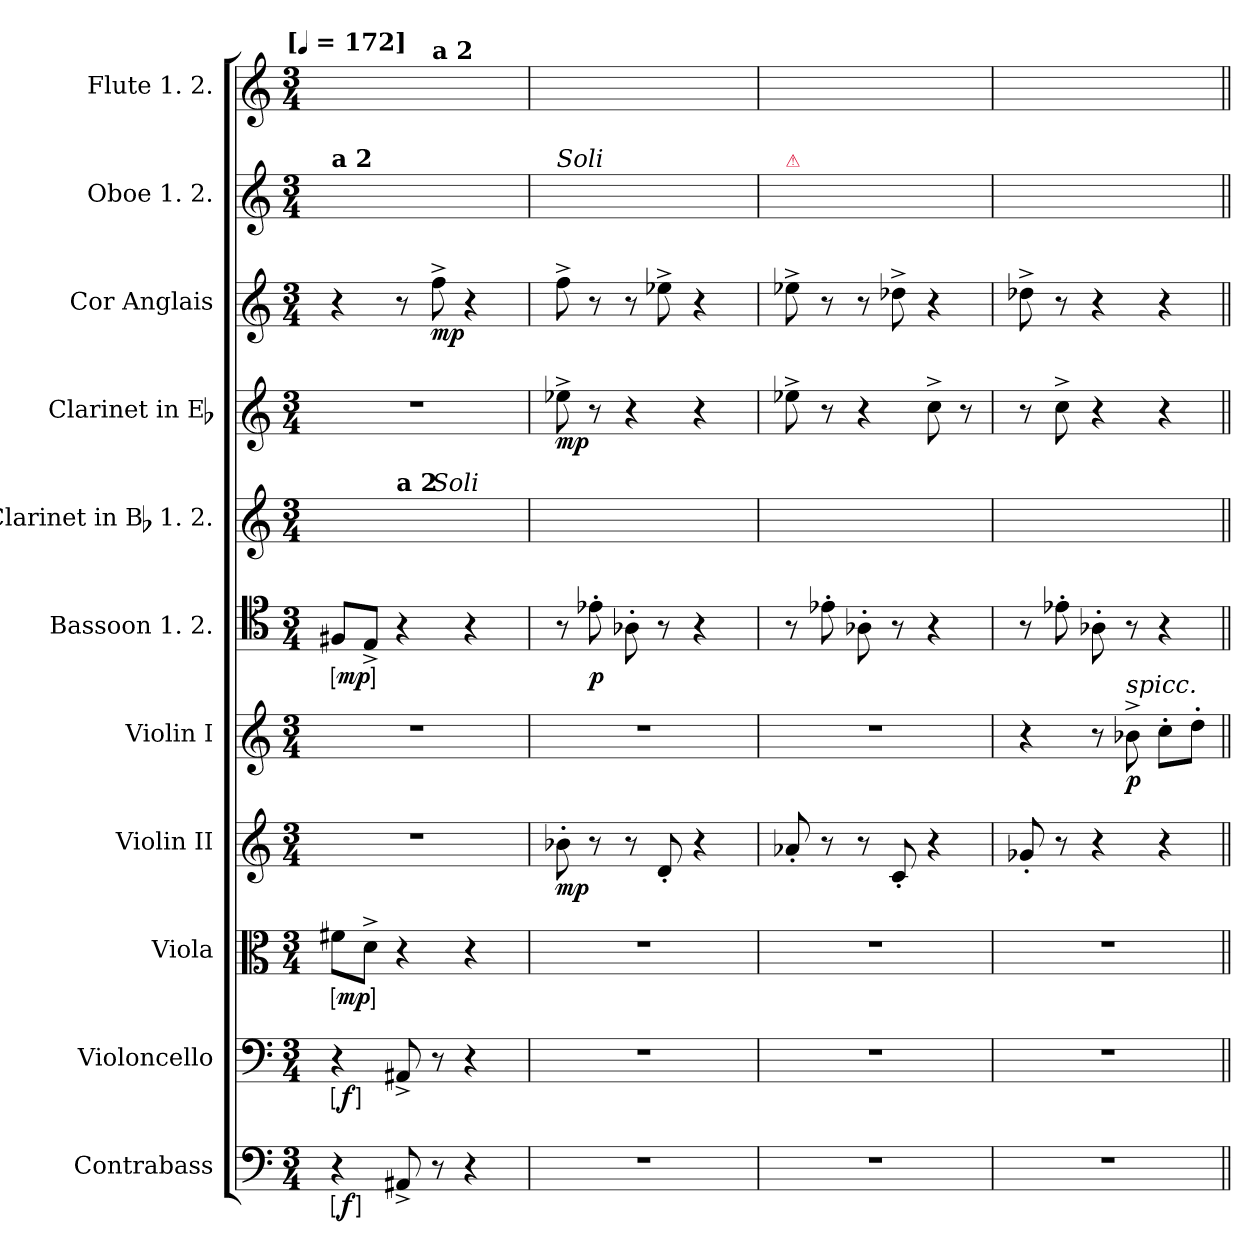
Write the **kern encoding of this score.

**kern	**dynam	**kern	**dynam	**kern	**dynam	**kern	**dynam	**kern	**dynam	**kern	**dynam	**kern	**kern	**dynam	**kern	**dynam	**kern	**kern
*part11	*part11	*part10	*part10	*part9	*part9	*part8	*part8	*part7	*part7	*part6	*part6	*part5	*part4	*part4	*part3	*part3	*part2	*part1
*staff11	*staff11	*staff10	*staff10	*staff9	*staff9	*staff8	*staff8	*staff7	*staff7	*staff6	*staff6	*staff5	*staff4	*staff4	*staff3	*staff3	*staff2	*staff1
*I"Contrabass	*	*I"Violoncello	*	*I"Viola	*	*I"Violin II	*	*I"Violin I	*	*I"Bassoon 1. 2.	*	*I"Clarinet in Bb 1. 2.	*I"Clarinet in Eb	*	*I"Cor Anglais	*	*I"Oboe 1. 2.	*I"Flute 1. 2.
*I'Cb.	*	*I'Vc.	*	*I'Vla.	*	*I'Vln. II	*	*I'Vln. I	*	*I'Bsn.	*	*I'Cl.	*	*	*I'C. A.	*	*I'Ob.	*I'Fl.
*clefF4	*	*clefF4	*	*clefC3	*	*clefG2	*	*clefG2	*	*clefC4	*	*clefG2	*clefG2	*	*clefG2	*	*clefG2	*clefG2
*	*	*	*	*	*	*	*	*	*	*	*	*ITrd1c2	*ITrd-2c-3	*	*ITrd4c7	*	*	*
*k[]	*	*k[]	*	*k[]	*	*k[]	*	*k[]	*	*k[]	*	*k[b-e-]	*k[b-e-a-]	*	*k[b-]	*	*k[]	*k[]
!!LO:TX:omd:t=[[quarter] = 172]
*M3/4	*	*M3/4	*	*M3/4	*	*M3/4	*	*M3/4	*	*M3/4	*	*M3/4	*M3/4	*	*M3/4	*	*M3/4	*M3/4
*MM172	*	*MM172	*	*MM172	*	*MM172	*	*MM172	*	*MM172	*	*MM172	*MM172	*	*MM172	*	*MM172	*MM172
=1	=1	=1	=1	=1	=1	=1	=1	=1	=1	=1	=1	=1	=1	=1	=1	=1	=1	=1
!	!	!	!	!	!	!	!	!	!	!	!	!	!	!	!	!	!LO:TX:a:B:t=a 2	!
!	!LO:DY:ed=brack	!	!LO:DY:ed=brack	!	!LO:DY:ed=brack	!	!	!	!	!	!LO:DY:ed=brack	!	!	!	!	!	!	!
4r	f	4r	f	8f#X\L	mp	4%3r	.	4%3r	.	8F#X/L	mp	4ryy	4%3r	.	4r	.	4%3ryy	4ryy
.	.	.	.	8d^\J	.	.	.	.	.	8E^/J	.	.	.	.	.	.	.	.
!	!	!	!	!	!	!	!	!	!	!	!	!LO:TX:a:B:t=a 2	!	!	!	!	!	!
8AA#X^	.	8AA#X^	.	4r	.	.	.	.	.	4r	.	8ryy	.	.	8r	.	.	8ryy
!	!	!	!	!	!	!	!	!	!	!	!	!	!	!	!	!	!	!LO:TX:a:B:t=a 2
!	!	!	!	!	!	!	!	!	!	!	!	!LO:TX:a:i:t=Soli	!	!	!	!	!	!
8r	.	8r	.	.	.	.	.	.	.	.	.	8ryy	.	.	8b-^	mp	.	8ryy
4r	.	4r	.	4r	.	.	.	.	.	4r	.	8ryy	.	.	4r	.	.	8ryy
.	.	.	.	.	.	.	.	.	.	.	.	8ryy	.	.	.	.	.	8ryy
=2	=2	=2	=2	=2	=2	=2	=2	=2	=2	=2	=2	=2	=2	=2	=2	=2	=2	=2
!	!	!	!	!	!	!	!	!	!	!	!	!	!	!	!	!	!LO:TX:a:i:t=Soli	!
4%3r	.	4%3r	.	4%3r	.	8b-X'	mp	4%3r	.	8r	.	8ryy	8gg-X^	mp	8b-^	.	8ryy	8ryy
.	.	.	.	.	.	8r	.	.	.	8e-X'	p	8ryy	8r	.	8r	.	8ryy	8ryy
.	.	.	.	.	.	8r	.	.	.	8A-X'	.	8ryy	4r	.	8r	.	8ryy	8ryy
.	.	.	.	.	.	8d'	.	.	.	8r	.	8ryy	.	.	8a-X^	.	4ryy	8ryy
.	.	.	.	.	.	4r	.	.	.	4r	.	8ryy	4r	.	4r	.	.	8ryy
.	.	.	.	.	.	.	.	.	.	.	.	8ryy	.	.	.	.	8ryy	8ryy
=3	=3	=3	=3	=3	=3	=3	=3	=3	=3	=3	=3	=3	=3	=3	=3	=3	=3	=3
!	!	!	!	!	!	!	!	!	!	!	!	!	!	!	!	!	!LO:TX:a:color=crimson:t=⚠	!
4%3r	.	4%3r	.	4%3r	.	8a-X'	.	4%3r	.	8r	.	8ryy	8gg-X^	.	8a-X^	.	8ryy	8ryy
.	.	.	.	.	.	8r	.	.	.	8e-X'	.	8ryy	8r	.	8r	.	8ryy	8ryy
.	.	.	.	.	.	8r	.	.	.	8A-X'	.	8ryy	4r	.	8r	.	4ryy	8ryy
.	.	.	.	.	.	8c'	.	.	.	8r	.	8ryy	.	.	8g-X^	.	.	8ryy
.	.	.	.	.	.	4r	.	.	.	4r	.	8ryy	8ee-^	.	4r	.	8ryy	8ryy
.	.	.	.	.	.	.	.	.	.	.	.	8ryy	8r	.	.	.	8ryy	8ryy
=4	=4	=4	=4	=4	=4	=4	=4	=4	=4	=4	=4	=4	=4	=4	=4	=4	=4	=4
4%3r	.	4%3r	.	4%3r	.	8g-X'	.	4r	.	8r	.	8ryy	8r	.	8g-X^	.	8ryy	8ryy
.	.	.	.	.	.	8r	.	.	.	8e-X'	.	8ryy	8ee-^	.	8r	.	4ryy	8ryy
.	.	.	.	.	.	4r	.	8r	.	8A-X'	.	4ryy	4r	.	4r	.	.	4ryy
!	!	!	!	!	!	!	!	!LO:TX:a:i:t=spicc.	!	!	!	!	!	!	!	!	!	!
.	.	.	.	.	.	.	.	8b-X^	p	8r	.	.	.	.	.	.	8ryy	.
.	.	.	.	.	.	4r	.	8cc'L	.	4r	.	4ryy	4r	.	4r	.	4ryy	4ryy
.	.	.	.	.	.	.	.	8dd'J	.	.	.	.	.	.	.	.	.	.
=||	=||	=||	=||	=||	=||	=||	=||	=||	=||	=||	=||	=||	=||	=||	=||	=||	=||	=||
*-	*-	*-	*-	*-	*-	*-	*-	*-	*-	*-	*-	*-	*-	*-	*-	*-	*-	*-
